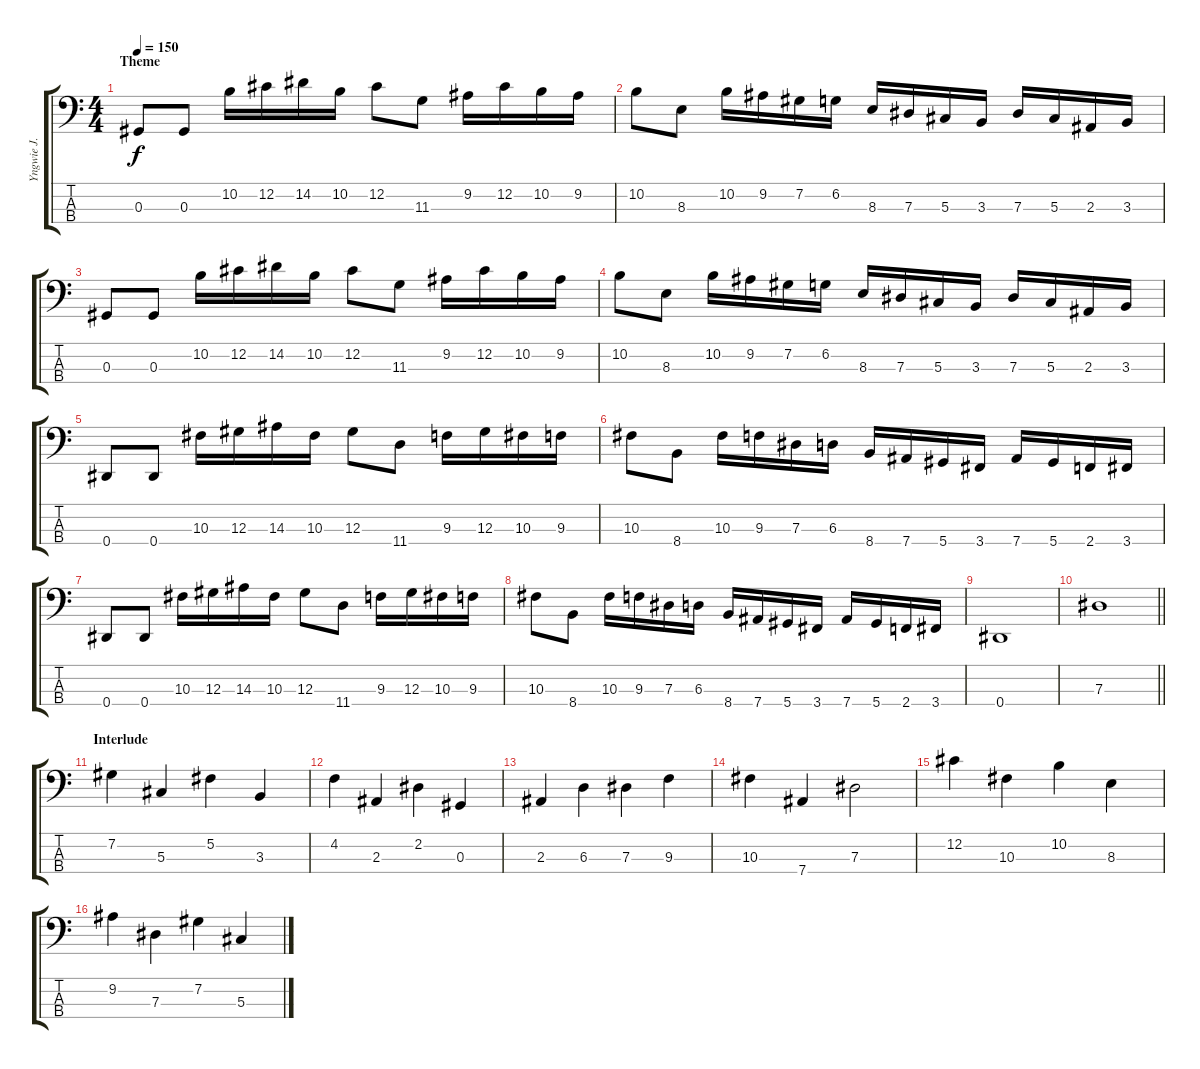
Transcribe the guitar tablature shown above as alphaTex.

\track ("Yngwie J. Malmsteen" "Yngwie J. ") {instrument electricbasspick}
\staff {score tabs}
\tuning (Gb2 Db2 Ab1 Eb1) {hide}
\ts (4 4)
\section ("" "Theme")
\tempo 150
\clef f4
\ks c
0.3.8{dy f} 0.3.8 10.2.16 12.2.16 14.2.16 10.2.16 12.2.8 11.3.8 9.2.16 12.2.16 10.2.16 9.2.16 |
10.2.8 8.3.8 10.2.16 9.2.16 7.2.16 6.2.16 8.3.16 7.3.16 5.3.16 3.3.16 7.3.16 5.3.16 2.3.16 3.3.16 |
0.3.8 0.3.8 10.2.16 12.2.16 14.2.16 10.2.16 12.2.8 11.3.8 9.2.16 12.2.16 10.2.16 9.2.16 |
10.2.8 8.3.8 10.2.16 9.2.16 7.2.16 6.2.16 8.3.16 7.3.16 5.3.16 3.3.16 7.3.16 5.3.16 2.3.16 3.3.16 |
0.4.8 0.4.8 10.3.16 12.3.16 14.3.16 10.3.16 12.3.8 11.4.8 9.3.16 12.3.16 10.3.16 9.3.16 |
10.3.8 8.4.8 10.3.16 9.3.16 7.3.16 6.3.16 8.4.16 7.4.16 5.4.16 3.4.16 7.4.16 5.4.16 2.4.16 3.4.16 |
0.4.8 0.4.8 10.3.16 12.3.16 14.3.16 10.3.16 12.3.8 11.4.8 9.3.16 12.3.16 10.3.16 9.3.16 |
10.3.8 8.4.8 10.3.16 9.3.16 7.3.16 6.3.16 8.4.16 7.4.16 5.4.16 3.4.16 7.4.16 5.4.16 2.4.16 3.4.16 |
0.4.1 |
\barLineRight lightlight
7.3.1 |
\section ("" "Interlude")
7.2.4 5.3.4 5.2.4 3.3.4 |
4.2.4 2.3.4 2.2.4 0.3.4 |
2.3.4 6.3.4 7.3.4 9.3.4 |
10.3.4 7.4.4 7.3.2 |
12.2.4 10.3.4 10.2.4 8.3.4 |
9.2.4 7.3.4 7.2.4 5.3.4
